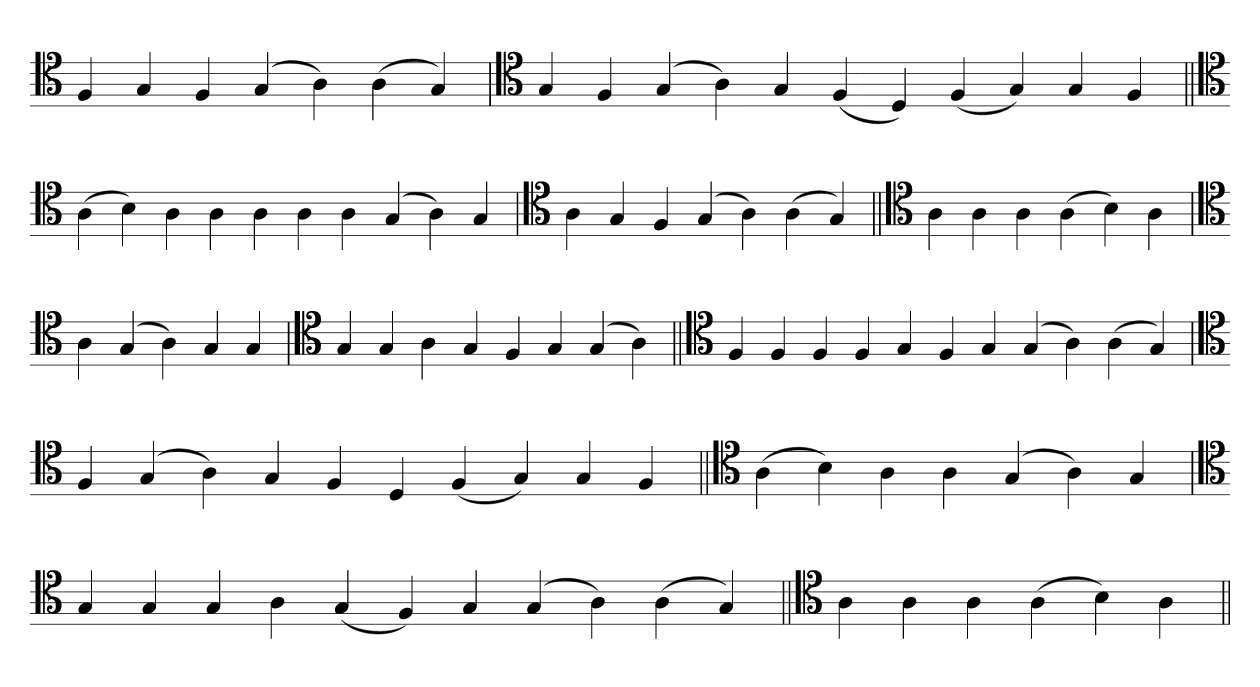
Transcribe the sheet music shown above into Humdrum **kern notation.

**kern
*part1
*staff1
*clefC4
=
4F
4G
4F
(4G
4A)
(4A
4G)
='
*clefC4
4G
4F
(4G
4A)
4G
(4F
4D)
(4F
4G)
4G
4F
=||
*clefC4
(4A
4B)
4A
4A
4A
4A
4A
(4G
4A)
4G
=`
*clefC4
4A
4G
4F
(4G
4A)
(4A
4G)
=||
*clefC4
4A
4A
4A
(4A
4B)
4A
=`
*clefC4
4A
(4G
4A)
4G
4G
=`
*clefC4
4G
4G
4A
4G
4F
4G
(4G
4A)
=||
*clefC4
4F
4F
4F
4F
4G
4F
4G
(4G
4A)
(4A
4G)
='
*clefC4
4F
(4G
4A)
4G
4F
4D
(4F
4G)
4G
4F
=||
*clefC4
(4A
4B)
4A
4A
(4G
4A)
4G
=`
*clefC4
4G
4G
4G
4A
(4G
4F)
4G
(4G
4A)
(4A
4G)
=||
*clefC4
4A
4A
4A
(4A
4B)
4A
=||
*-
